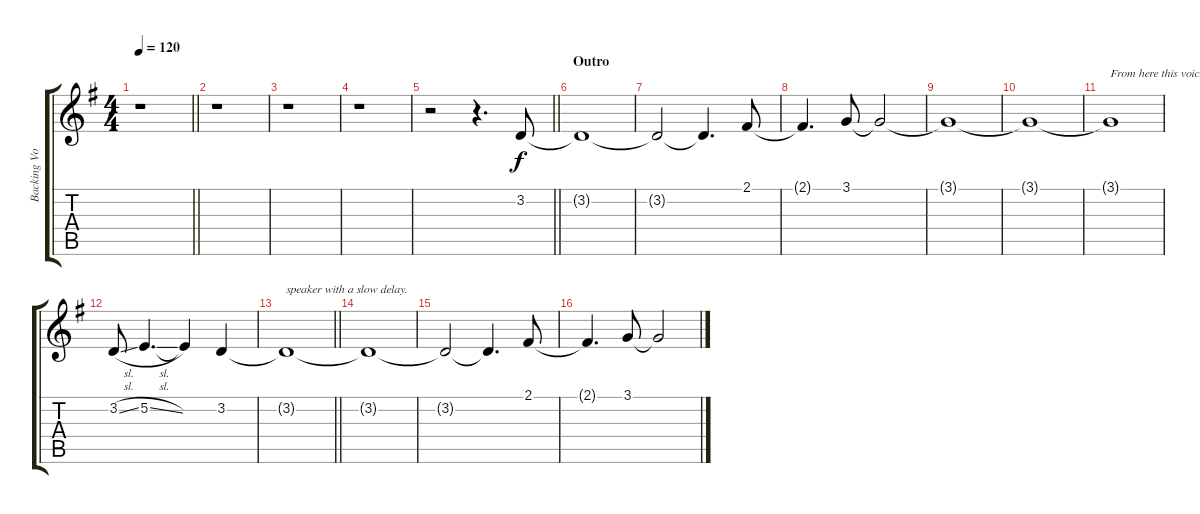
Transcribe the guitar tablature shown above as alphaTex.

\track ("Backing Vocal 2" "Backing Vo") {instrument synthvoice}
\staff {score tabs}
\tuning (E4 B3 G3 D3 A2 E2) {hide}
\ts (4 4)
\tempo 120
\clef g2
\barLineRight lightlight
\ks eminor
r.1{dy f} |
r.1 |
r.1 |
r.1 |
\barLineRight lightlight
r.2{volume 10} r.4{d} 3.2.8 |
\section ("" "Outro")
3.2{t}.1 |
3.2{t}.2 3.2{t}.4{d} 2.1.8 |
2.1{t}.4{d} 3.1.8 3.1{t}.2 |
3.1{t}.1 |
3.1{t}.1 |
3.1{t}.1{txt "From here this voice is dubbed in the left"} |
3.2{sl}.8 5.2{sl}.4{d} 5.2{t}.4 3.2.4 |
\barLineRight lightlight
3.2{t}.1{txt "speaker with a slow delay."} |
3.2{t}.1 |
3.2{t}.2 3.2{t}.4{d} 2.1.8 |
2.1{t}.4{d} 3.1.8 3.1{t}.2
